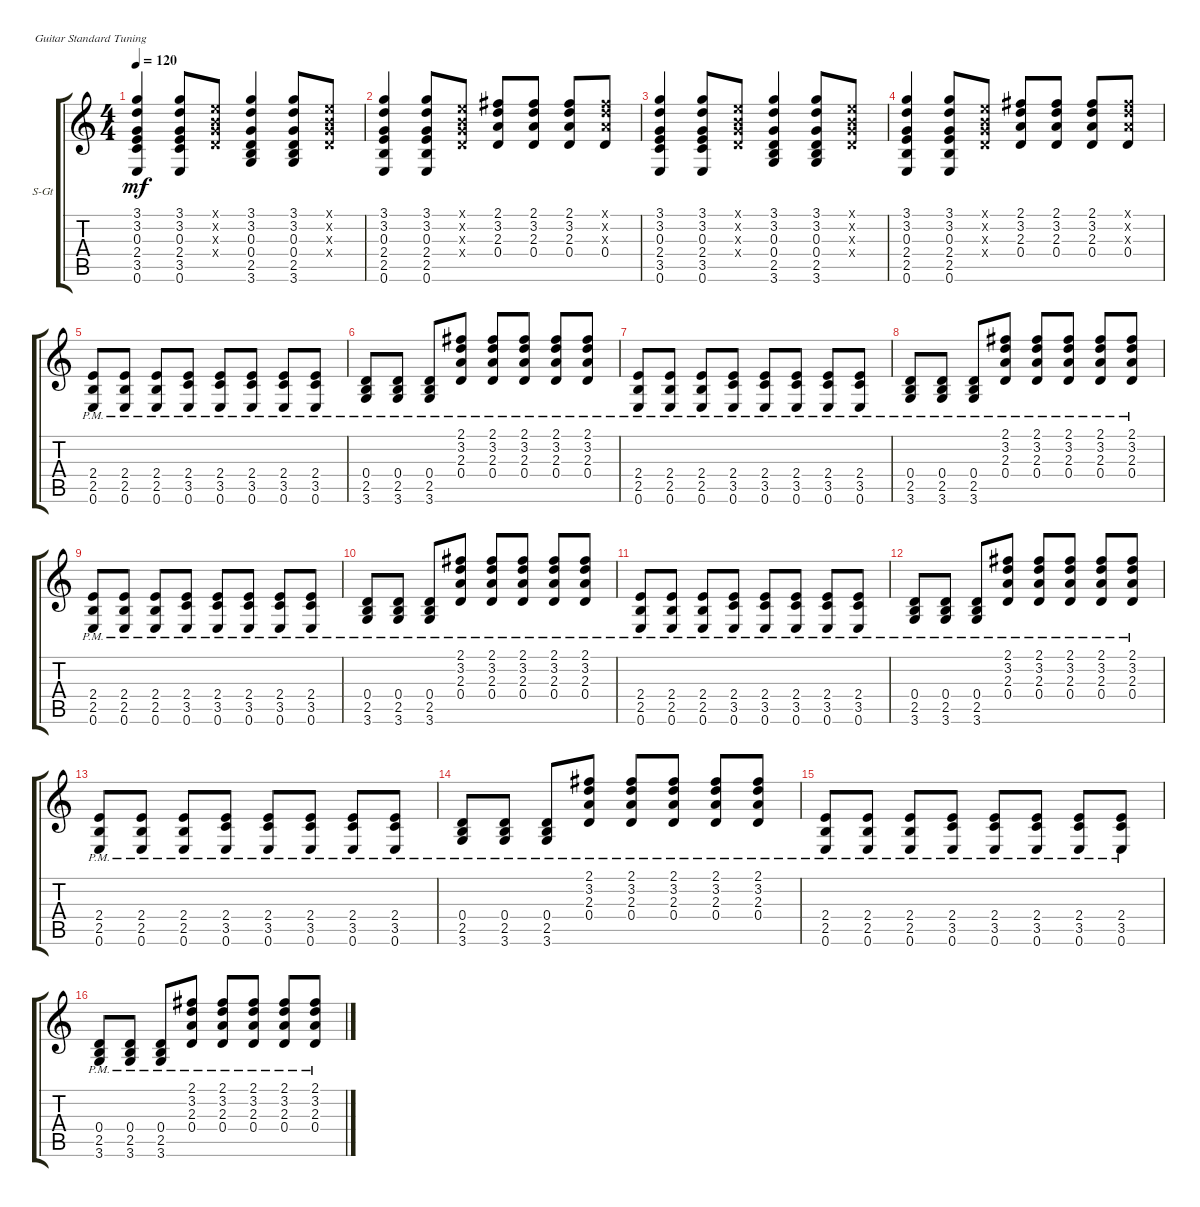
\defaultSystemsLayout 4
\bracketExtendMode groupsimilarinstruments
\firstSystemTrackNameOrientation horizontal
\otherSystemsTrackNameOrientation horizontal
\track ("Steel Guitar" "S-Gt") {instrument acousticguitarsteel}
\staff {score tabs}
\tuning (E4 B3 G3 D3 A2 E2)
\ts (4 4)
\tempo 120
\clef g2
\ks c
(0.6 3.5 2.4 0.3 3.2 3.1).4{dy mf} (3.1 3.2 0.3 2.4 3.5 0.6).8 (0.1{x} 0.2{x} 0.3{x} 0.4{x}).8 (3.6 2.5 0.4 0.3 3.2 3.1).4 (3.1 3.2 0.3 0.4 2.5 3.6).8 (0.1{x} 0.2{x} 0.3{x} 0.4{x}).8 |
(0.6 2.5 2.4 0.3 3.2 3.1).4 (3.1 3.2 0.3 2.4 2.5 0.6).8 (0.1{x} 0.2{x} 0.3{x} 0.4{x}).8 (2.1 3.2 2.3 0.4).8 (2.1 3.2 2.3 0.4).8 (2.1 3.2 2.3 0.4).8 (2.1{x} 3.2{x} 2.3{x} 0.4).8 |
(0.6 3.5 2.4 0.3 3.2 3.1).4 (3.1 3.2 0.3 2.4 3.5 0.6).8 (0.1{x} 0.2{x} 0.3{x} 0.4{x}).8 (3.6 2.5 0.4 0.3 3.2 3.1).4 (3.1 3.2 0.3 0.4 2.5 3.6).8 (0.1{x} 0.2{x} 0.3{x} 0.4{x}).8 |
(0.6 2.5 2.4 0.3 3.2 3.1).4 (3.1 3.2 0.3 2.4 2.5 0.6).8 (0.1{x} 0.2{x} 0.3{x} 0.4{x}).8 (2.1 3.2 2.3 0.4).8 (2.1 3.2 2.3 0.4).8 (2.1 3.2 2.3 0.4).8 (2.1{x} 3.2{x} 2.3{x} 0.4).8 |
(0.6{pm} 2.5{pm} 2.4{pm}).8 (2.4{pm} 2.5{pm} 0.6{pm}).8 (0.6{pm} 2.5{pm} 2.4{pm}).8 (2.4{pm} 3.5{pm} 0.6{pm}).8 (2.4{pm} 3.5{pm} 0.6{pm}).8 (0.6{pm} 3.5{pm} 2.4{pm}).8 (2.4{pm} 3.5{pm} 0.6{pm}).8 (2.4{pm} 3.5{pm} 0.6{pm}).8 |
(3.6{pm} 2.5{pm} 0.4{pm}).8 (0.4{pm} 2.5{pm} 3.6{pm}).8 (3.6{pm} 2.5{pm} 0.4{pm}).8 (2.1{pm} 3.2{pm} 2.3{pm} 0.4{pm}).8 (2.1{pm} 3.2{pm} 2.3{pm} 0.4{pm}).8 (2.1{pm} 3.2{pm} 2.3{pm} 0.4{pm}).8 (2.1{pm} 3.2{pm} 2.3{pm} 0.4{pm}).8 (2.1{pm} 3.2{pm} 2.3{pm} 0.4{pm}).8 |
(0.6{pm} 2.5{pm} 2.4{pm}).8 (2.4{pm} 2.5{pm} 0.6{pm}).8 (0.6{pm} 2.5{pm} 2.4{pm}).8 (2.4{pm} 3.5{pm} 0.6{pm}).8 (2.4{pm} 3.5{pm} 0.6{pm}).8 (0.6{pm} 3.5{pm} 2.4{pm}).8 (2.4{pm} 3.5{pm} 0.6{pm}).8 (2.4{pm} 3.5{pm} 0.6{pm}).8 |
(3.6{pm} 2.5{pm} 0.4{pm}).8 (0.4{pm} 2.5{pm} 3.6{pm}).8 (3.6{pm} 2.5{pm} 0.4{pm}).8 (2.1{pm} 3.2{pm} 2.3{pm} 0.4{pm}).8 (2.1{pm} 3.2{pm} 2.3{pm} 0.4{pm}).8 (2.1{pm} 3.2{pm} 2.3{pm} 0.4{pm}).8 (2.1{pm} 3.2{pm} 2.3{pm} 0.4{pm}).8 (2.1{pm} 3.2{pm} 2.3{pm} 0.4{pm}).8 |
(0.6{pm} 2.5{pm} 2.4{pm}).8 (2.4{pm} 2.5{pm} 0.6{pm}).8 (0.6{pm} 2.5{pm} 2.4{pm}).8 (2.4{pm} 3.5{pm} 0.6{pm}).8 (2.4{pm} 3.5{pm} 0.6{pm}).8 (0.6{pm} 3.5{pm} 2.4{pm}).8 (2.4{pm} 3.5{pm} 0.6{pm}).8 (2.4{pm} 3.5{pm} 0.6{pm}).8 |
(3.6{pm} 2.5{pm} 0.4{pm}).8 (0.4{pm} 2.5{pm} 3.6{pm}).8 (3.6{pm} 2.5{pm} 0.4{pm}).8 (2.1{pm} 3.2{pm} 2.3{pm} 0.4{pm}).8 (2.1{pm} 3.2{pm} 2.3{pm} 0.4{pm}).8 (2.1{pm} 3.2{pm} 2.3{pm} 0.4{pm}).8 (2.1{pm} 3.2{pm} 2.3{pm} 0.4{pm}).8 (2.1{pm} 3.2{pm} 2.3{pm} 0.4{pm}).8 |
(0.6{pm} 2.5{pm} 2.4{pm}).8 (2.4{pm} 2.5{pm} 0.6{pm}).8 (0.6{pm} 2.5{pm} 2.4{pm}).8 (2.4{pm} 3.5{pm} 0.6{pm}).8 (2.4{pm} 3.5{pm} 0.6{pm}).8 (0.6{pm} 3.5{pm} 2.4{pm}).8 (2.4{pm} 3.5{pm} 0.6{pm}).8 (2.4{pm} 3.5{pm} 0.6{pm}).8 |
(3.6{pm} 2.5{pm} 0.4{pm}).8 (0.4{pm} 2.5{pm} 3.6{pm}).8 (3.6{pm} 2.5{pm} 0.4{pm}).8 (2.1{pm} 3.2{pm} 2.3{pm} 0.4{pm}).8 (2.1{pm} 3.2{pm} 2.3{pm} 0.4{pm}).8 (2.1{pm} 3.2{pm} 2.3{pm} 0.4{pm}).8 (2.1{pm} 3.2{pm} 2.3{pm} 0.4{pm}).8 (2.1{pm} 3.2{pm} 2.3{pm} 0.4{pm}).8 |
(0.6{pm} 2.5{pm} 2.4{pm}).8 (2.4{pm} 2.5{pm} 0.6{pm}).8 (0.6{pm} 2.5{pm} 2.4{pm}).8 (2.4{pm} 3.5{pm} 0.6{pm}).8 (2.4{pm} 3.5{pm} 0.6{pm}).8 (0.6{pm} 3.5{pm} 2.4{pm}).8 (2.4{pm} 3.5{pm} 0.6{pm}).8 (2.4{pm} 3.5{pm} 0.6{pm}).8 |
(3.6{pm} 2.5{pm} 0.4{pm}).8 (0.4{pm} 2.5{pm} 3.6{pm}).8 (3.6{pm} 2.5{pm} 0.4{pm}).8 (2.1{pm} 3.2{pm} 2.3{pm} 0.4{pm}).8 (2.1{pm} 3.2{pm} 2.3{pm} 0.4{pm}).8 (2.1{pm} 3.2{pm} 2.3{pm} 0.4{pm}).8 (2.1{pm} 3.2{pm} 2.3{pm} 0.4{pm}).8 (2.1{pm} 3.2{pm} 2.3{pm} 0.4{pm}).8 |
(0.6{pm} 2.5{pm} 2.4{pm}).8 (2.4{pm} 2.5{pm} 0.6{pm}).8 (0.6{pm} 2.5{pm} 2.4{pm}).8 (2.4{pm} 3.5{pm} 0.6{pm}).8 (2.4{pm} 3.5{pm} 0.6{pm}).8 (0.6{pm} 3.5{pm} 2.4{pm}).8 (2.4{pm} 3.5{pm} 0.6{pm}).8 (2.4{pm} 3.5{pm} 0.6{pm}).8 |
(3.6{pm} 2.5{pm} 0.4{pm}).8 (0.4{pm} 2.5{pm} 3.6{pm}).8 (3.6{pm} 2.5{pm} 0.4{pm}).8 (2.1{pm} 3.2{pm} 2.3{pm} 0.4{pm}).8 (2.1{pm} 3.2{pm} 2.3{pm} 0.4{pm}).8 (2.1{pm} 3.2{pm} 2.3{pm} 0.4{pm}).8 (2.1{pm} 3.2{pm} 2.3{pm} 0.4{pm}).8 (2.1{pm} 3.2{pm} 2.3{pm} 0.4{pm}).8
